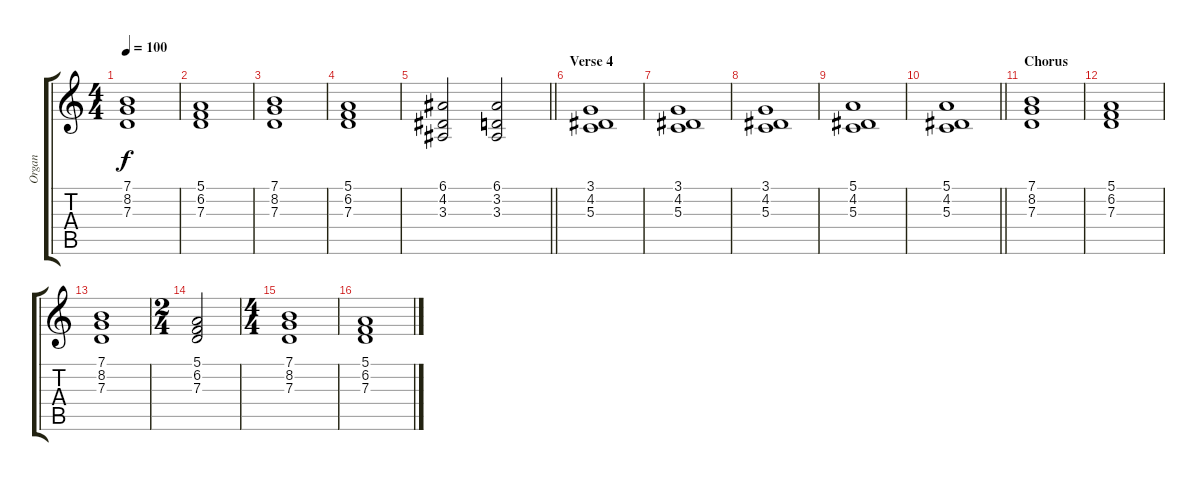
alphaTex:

\track ("Organ" "Organ") {instrument percussiveorgan}
\staff {score tabs}
\tuning (E4 B3 G3 D3 A2 E2) {hide}
\ts (4 4)
\tempo 100
\clef g2
\ks c
(7.1 8.2 7.3).1{dy f} |
(5.1 6.2 7.3).1 |
(7.1 8.2 7.3).1 |
(5.1 6.2 7.3).1 |
\barLineRight lightlight
(6.1 4.2 3.3).2 (6.1 3.2 3.3).2 |
\section ("" "Verse 4")
(3.1 4.2 5.3).1 |
(3.1 4.2 5.3).1 |
(3.1 4.2 5.3).1 |
(5.1 4.2 5.3).1 |
\barLineRight lightlight
(5.1 4.2 5.3).1 |
\section ("" "Chorus")
(7.1 8.2 7.3).1 |
(5.1 6.2 7.3).1 |
(7.1 8.2 7.3).1 |
\ts (2 4)
(5.1 6.2 7.3).2 |
\ts (4 4)
(7.1 8.2 7.3).1 |
(5.1 6.2 7.3).1
